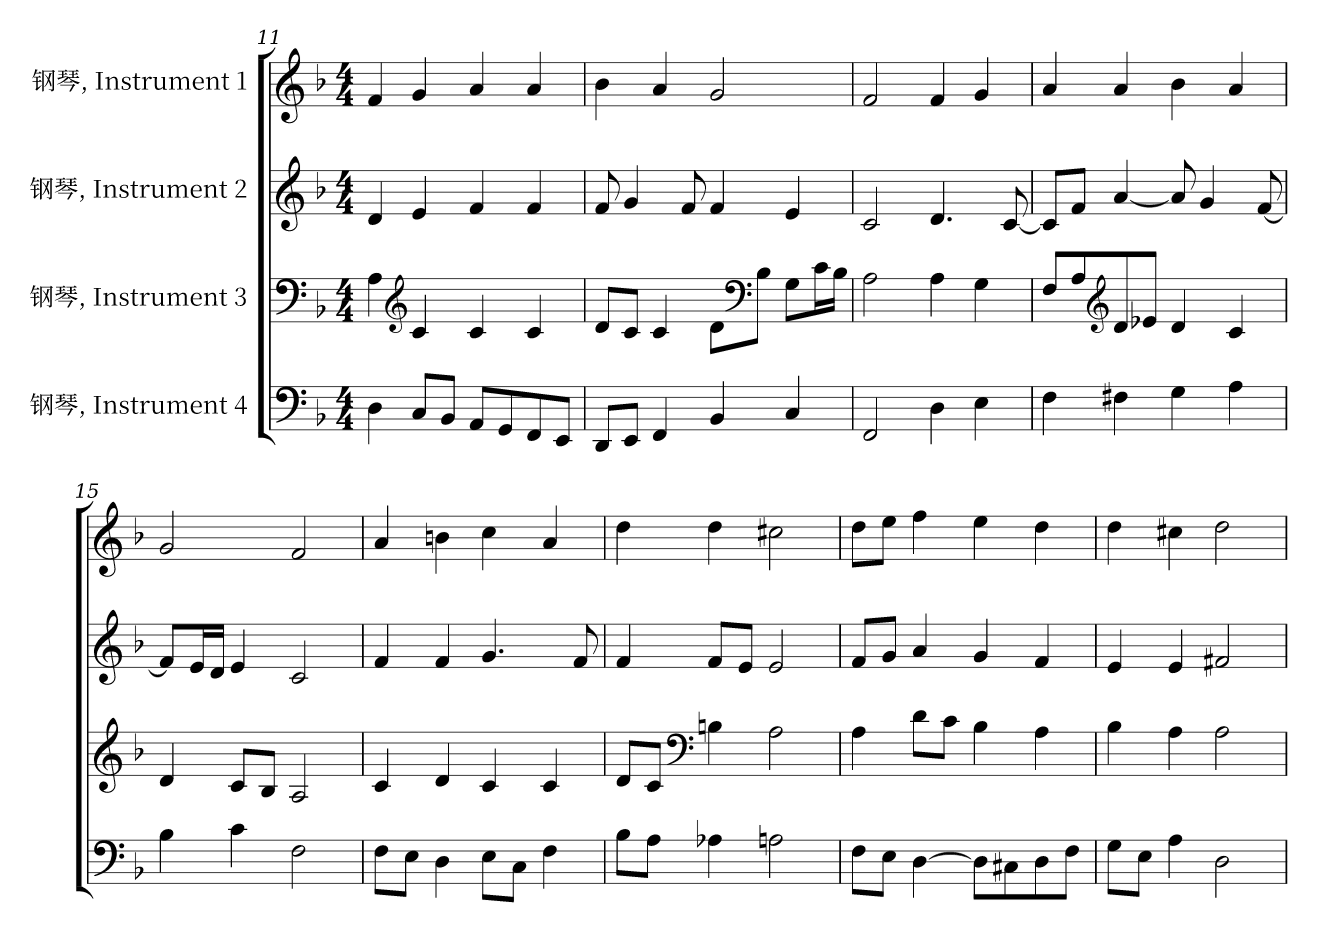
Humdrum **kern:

**kern	**kern	**kern	**kern
*part4	*part3	*part2	*part1
*staff4	*staff3	*staff2	*staff1
*I"钢琴, Instrument 4	*I"钢琴, Instrument 3	*I"钢琴, Instrument 2	*I"钢琴, Instrument 1
!!LO:LB:g=z
*clefF4	*clefF4	*clefG2	*clefG2
*k[b-]	*k[b-]	*k[b-]	*k[b-]
*M4/4	*M4/4	*M4/4	*M4/4
=11	=11	=11	=11
4D\	4A\	4d/	4f/
*	*clefG2	*	*
8C/L	4c/	4e/	4g/
8BB-/J	.	.	.
8AA/L	4c/	4f/	4a/
8GG/	.	.	.
8FF/	4c/	4f/	4a/
8EE/J	.	.	.
=12	=12	=12	=12
8DD/L	8d/L	8f/	4b-\
8EE/J	8c/J	4g/	.
4FF/	4c/	.	4a/
.	.	8f/	.
4BB-/	8d\L	4f/	2g/
*	*clefF4	*	*
.	8B-\J	.	.
4C/	8G\L	4e/	.
.	16c\L	.	.
.	16B-\JJ	.	.
=13	=13	=13	=13
2FF/	2A\	2c/	2f/
4D\	4A\	4.d/	4f/
4E\	4G\	.	4g/
.	.	[8c/	.
=14	=14	=14	=14
4F\	8F/L	8c/L]	4a/
.	8A/	8f/J	.
*	*clefG2	*	*
4F#X\	8d/	[4a/	4a/
.	8e-X/J	.	.
4G\	4d/	8a/]	4b-\
.	.	4g/	.
4A\	4c/	.	4a/
.	.	[8f/	.
!!LO:PB:g=z
=15	=15	=15	=15
4B-\	4d/	8f/L]	2g/
.	.	16e/L	.
.	.	16d/JJ	.
4c\	8c/L	4e/	.
.	8B-/J	.	.
2F\	2A/	2c/	2f/
=16	=16	=16	=16
8F\L	4c/	4f/	4a/
8E\J	.	.	.
4D\	4d/	4f/	4bn\
8E\L	4c/	4.g/	4cc\
8C\J	.	.	.
4F\	4c/	.	4a/
.	.	8f/	.
=17	=17	=17	=17
8B-\L	8d/L	4f/	4dd\
8A\J	8c/J	.	.
*	*clefF4	*	*
4A-X\	4Bn\	8f/L	4dd\
.	.	8e/J	.
2An\	2A\	2e/	2cc#X\
=18	=18	=18	=18
8F\L	4A\	8f/L	8dd\L
8E\J	.	8g/J	8ee\J
[4D\	8d\L	4a/	4ff\
.	8c\J	.	.
8D\L]	4B-\	4g/	4ee\
8C#X\	.	.	.
8D\	4A\	4f/	4dd\
8F\J	.	.	.
=19	=19	=19	=19
8G\L	4B-\	4e/	4dd\
8E\J	.	.	.
4A\	4A\	4e/	4cc#X\
2D\	2A\	2f#X/	2dd\
=	=	=	=
*-	*-	*-	*-
